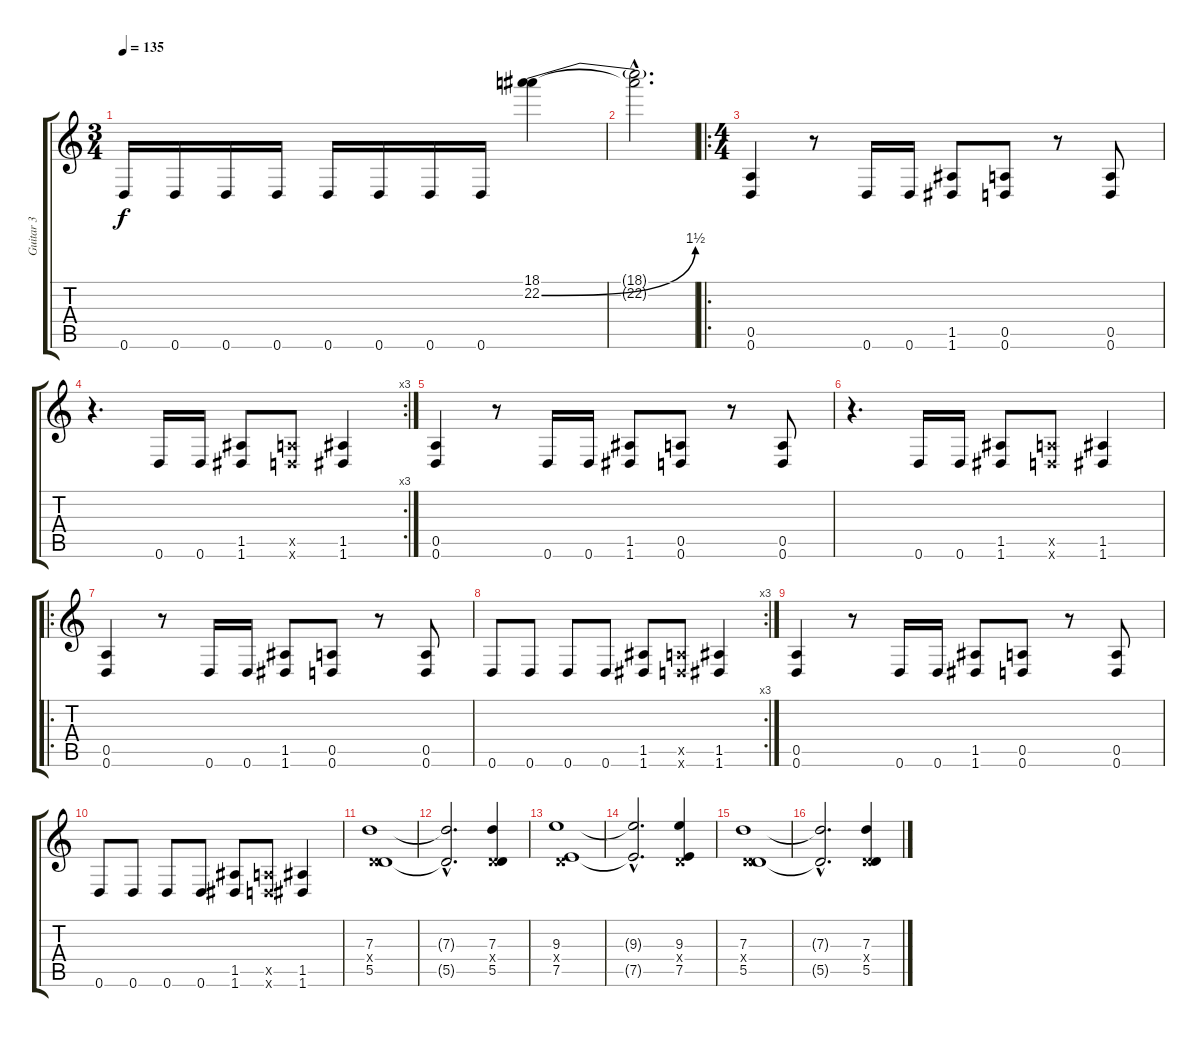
\track ("Guitar 3" "Guitar 3") {instrument distortionguitar}
\staff {score tabs}
\tuning (E4 B3 G3 D3 A2 D2) {hide}
\ts (3 4)
\tempo 135
\clef g2
\ks c
0.6.16{dy f} 0.6.16 0.6.16 0.6.16 0.6.16 0.6.16 0.6.16 0.6.16 (18.1 22.2{be (bend 0 0 60 6)}).4 |
(18.1{hac t} 22.2{hac t}).2{d} |
\ro
\ts (4 4)
(0.5 0.6).4 r.8 0.6.16 0.6.16 (1.5 1.6).8 (0.5 0.6).8 r.8 (0.5 0.6).8 |
\rc 3
r.4{d} 0.6.16 0.6.16 (1.5 1.6).8 (0.5{x} 0.6{x}).8 (1.5 1.6).4 |
(0.5 0.6).4 r.8 0.6.16 0.6.16 (1.5 1.6).8 (0.5 0.6).8 r.8 (0.5 0.6).8 |
r.4{d} 0.6.16 0.6.16 (1.5 1.6).8 (0.5{x} 0.6{x}).8 (1.5 1.6).4 |
\ro
(0.5 0.6).4 r.8 0.6.16 0.6.16 (1.5 1.6).8 (0.5 0.6).8 r.8 (0.5 0.6).8 |
\rc 3
0.6.8 0.6.8 0.6.8 0.6.8 (1.5 1.6).8 (0.5{x} 0.6{x}).8 (1.5 1.6).4 |
(0.5 0.6).4 r.8 0.6.16 0.6.16 (1.5 1.6).8 (0.5 0.6).8 r.8 (0.5 0.6).8 |
0.6.8 0.6.8 0.6.8 0.6.8 (1.5 1.6).8 (0.5{x} 0.6{x}).8 (1.5 1.6).4 |
(7.3 0.4{x} 5.5).1 |
(7.3{hac t} 5.5{hac t}).2{d} (7.3 0.4{x} 5.5).4 |
(9.3 0.4{x} 7.5).1 |
(9.3{hac t} 7.5{hac t}).2{d} (9.3 0.4{x} 7.5).4 |
(7.3 0.4{x} 5.5).1 |
(7.3{hac t} 5.5{hac t}).2{d} (7.3 0.4{x} 5.5).4
